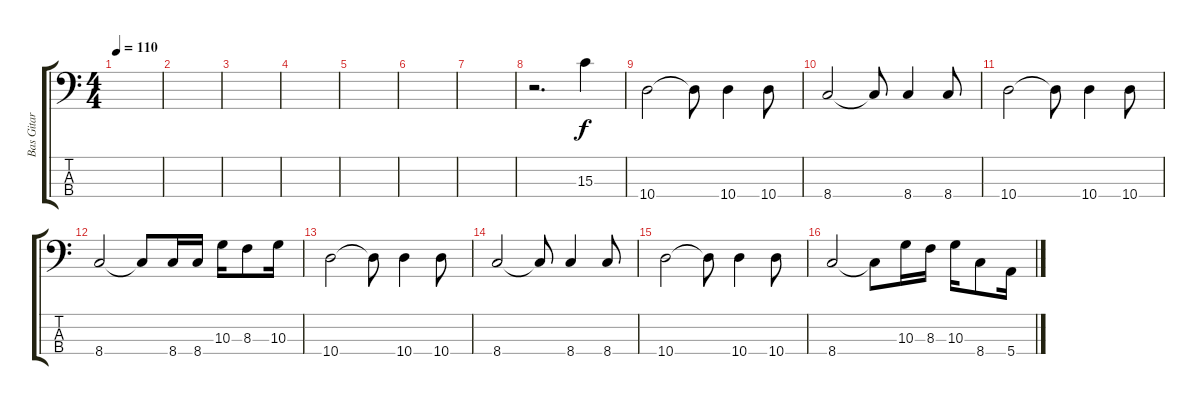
\track ("Bas Gitar" "Bas Gitar") {instrument electricbassfinger}
\staff {score tabs}
\tuning (G2 D2 A1 E1) {hide}
\ts (4 4)
\tempo 110
\clef f4
\ks c
|
|
|
|
|
|
|
r.2{d} 15.3.4 |
10.4.2{dy f} 10.4{t}.8 10.4.4 10.4.8 |
8.4.2 8.4{t}.8 8.4.4 8.4.8 |
10.4.2 10.4{t}.8 10.4.4 10.4.8 |
8.4.2 8.4{t}.8 8.4.16 8.4.16 10.3.16 8.3.8 10.3.16 |
10.4.2 10.4{t}.8 10.4.4 10.4.8 |
8.4.2 8.4{t}.8 8.4.4 8.4.8 |
10.4.2 10.4{t}.8 10.4.4 10.4.8 |
8.4.2 8.4{t}.8 10.3.16 8.3.16 10.3.16 8.4.8 5.4{ss}.16
